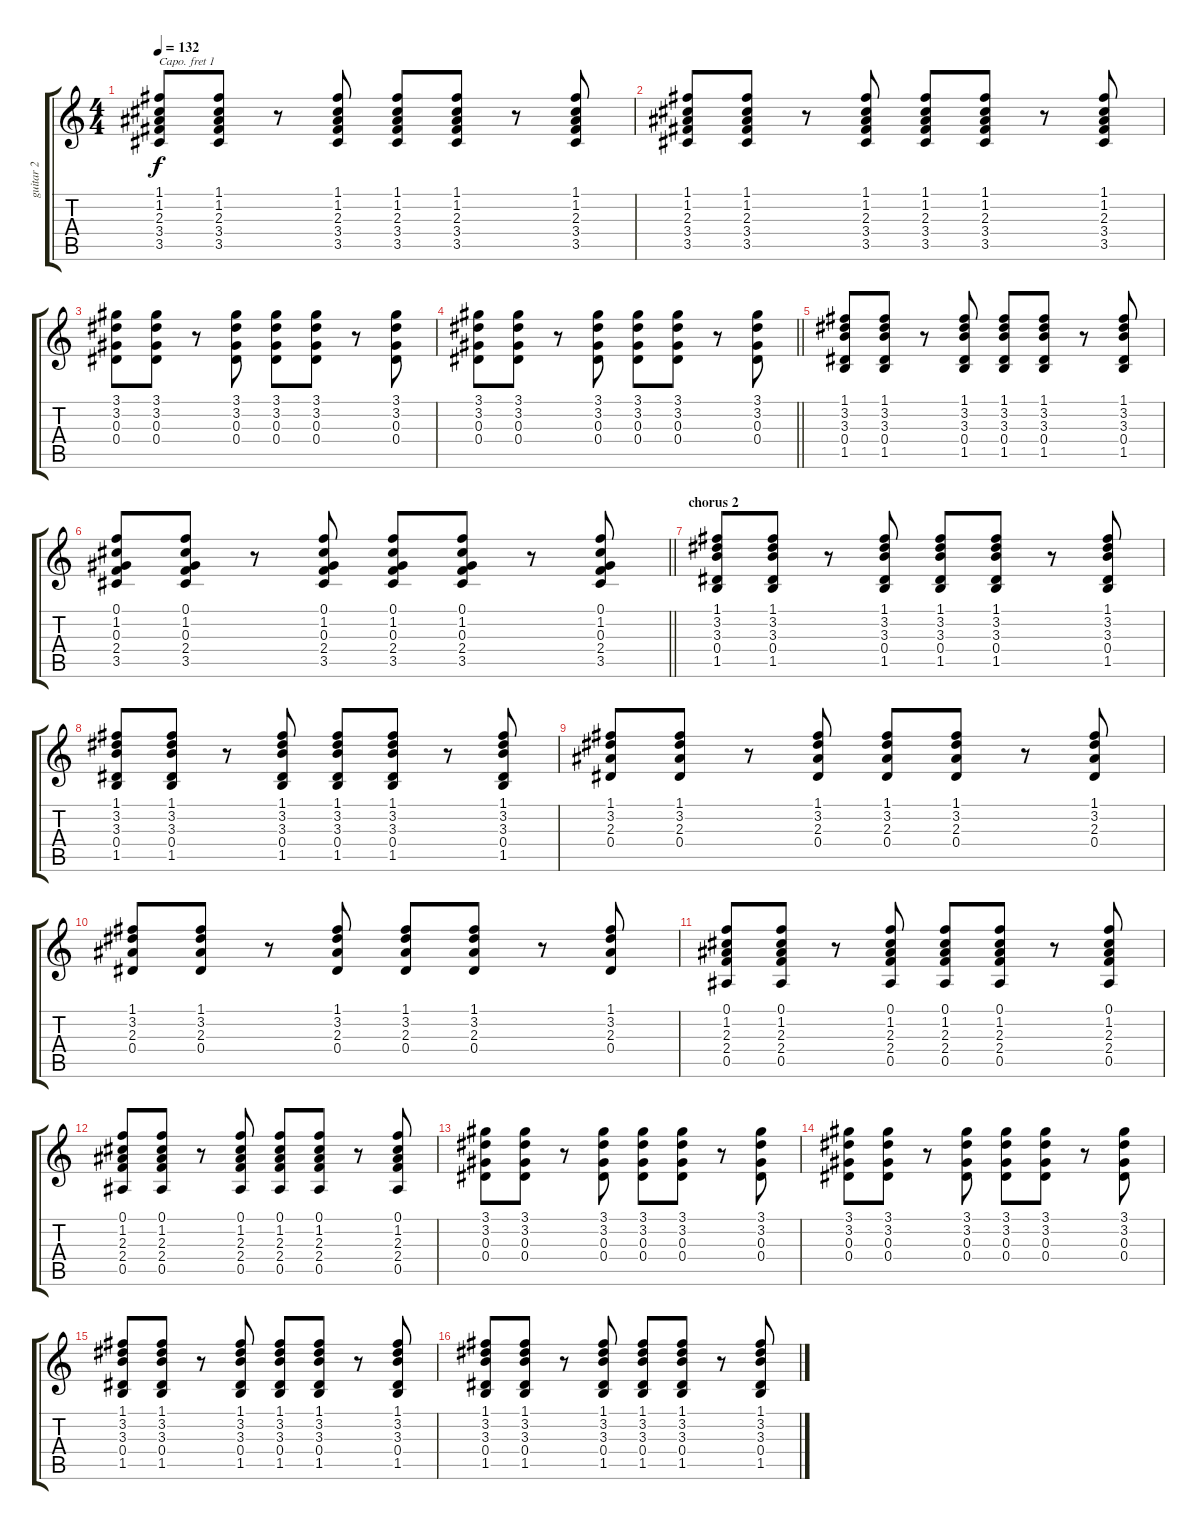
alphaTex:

\track ("guitar 2" "guitar 2") {instrument overdrivenguitar}
\staff {score tabs}
\capo 1
\tuning (E4 B3 G3 D3 A2 E2) {hide}
\ts (4 4)
\tempo 132
\clef g2
\ks c
(1.1 1.2 2.3 3.4 3.5).8{dy f} (1.1 1.2 2.3 3.4 3.5).8 r.8 (1.1 1.2 2.3 3.4 3.5).8 (1.1 1.2 2.3 3.4 3.5).8 (1.1 1.2 2.3 3.4 3.5).8 r.8 (1.1 1.2 2.3 3.4 3.5).8 |
(1.1 1.2 2.3 3.4 3.5).8 (1.1 1.2 2.3 3.4 3.5).8 r.8 (1.1 1.2 2.3 3.4 3.5).8 (1.1 1.2 2.3 3.4 3.5).8 (1.1 1.2 2.3 3.4 3.5).8 r.8 (1.1 1.2 2.3 3.4 3.5).8 |
(3.1 3.2 0.3 0.4).8 (3.1 3.2 0.3 0.4).8 r.8 (3.1 3.2 0.3 0.4).8 (3.1 3.2 0.3 0.4).8 (3.1 3.2 0.3 0.4).8 r.8 (3.1 3.2 0.3 0.4).8 |
\barLineRight lightlight
(3.1 3.2 0.3 0.4).8 (3.1 3.2 0.3 0.4).8 r.8 (3.1 3.2 0.3 0.4).8 (3.1 3.2 0.3 0.4).8 (3.1 3.2 0.3 0.4).8 r.8 (3.1 3.2 0.3 0.4).8 |
(1.1 3.2 3.3 0.4 1.5).8 (1.1 3.2 3.3 0.4 1.5).8 r.8 (1.1 3.2 3.3 0.4 1.5).8 (1.1 3.2 3.3 0.4 1.5).8 (1.1 3.2 3.3 0.4 1.5).8 r.8 (1.1 3.2 3.3 0.4 1.5).8 |
\barLineRight lightlight
(0.1 1.2 0.3 2.4 3.5).8 (0.1 1.2 0.3 2.4 3.5).8 r.8 (0.1 1.2 0.3 2.4 3.5).8 (0.1 1.2 0.3 2.4 3.5).8 (0.1 1.2 0.3 2.4 3.5).8 r.8 (0.1 1.2 0.3 2.4 3.5).8 |
\section ("" "chorus 2")
(1.1 3.2 3.3 0.4 1.5).8 (1.1 3.2 3.3 0.4 1.5).8 r.8 (1.1 3.2 3.3 0.4 1.5).8 (1.1 3.2 3.3 0.4 1.5).8 (1.1 3.2 3.3 0.4 1.5).8 r.8 (1.1 3.2 3.3 0.4 1.5).8 |
(1.1 3.2 3.3 0.4 1.5).8 (1.1 3.2 3.3 0.4 1.5).8 r.8 (1.1 3.2 3.3 0.4 1.5).8 (1.1 3.2 3.3 0.4 1.5).8 (1.1 3.2 3.3 0.4 1.5).8 r.8 (1.1 3.2 3.3 0.4 1.5).8 |
(1.1 3.2 2.3 0.4).8 (1.1 3.2 2.3 0.4).8 r.8 (1.1 3.2 2.3 0.4).8 (1.1 3.2 2.3 0.4).8 (1.1 3.2 2.3 0.4).8 r.8 (1.1 3.2 2.3 0.4).8 |
(1.1 3.2 2.3 0.4).8 (1.1 3.2 2.3 0.4).8 r.8 (1.1 3.2 2.3 0.4).8 (1.1 3.2 2.3 0.4).8 (1.1 3.2 2.3 0.4).8 r.8 (1.1 3.2 2.3 0.4).8 |
(0.1 1.2 2.3 2.4 0.5).8 (0.1 1.2 2.3 2.4 0.5).8 r.8 (0.1 1.2 2.3 2.4 0.5).8 (0.1 1.2 2.3 2.4 0.5).8 (0.1 1.2 2.3 2.4 0.5).8 r.8 (0.1 1.2 2.3 2.4 0.5).8 |
(0.1 1.2 2.3 2.4 0.5).8 (0.1 1.2 2.3 2.4 0.5).8 r.8 (0.1 1.2 2.3 2.4 0.5).8 (0.1 1.2 2.3 2.4 0.5).8 (0.1 1.2 2.3 2.4 0.5).8 r.8 (0.1 1.2 2.3 2.4 0.5).8 |
(3.1 3.2 0.3 0.4).8 (3.1 3.2 0.3 0.4).8 r.8 (3.1 3.2 0.3 0.4).8 (3.1 3.2 0.3 0.4).8 (3.1 3.2 0.3 0.4).8 r.8 (3.1 3.2 0.3 0.4).8 |
(3.1 3.2 0.3 0.4).8 (3.1 3.2 0.3 0.4).8 r.8 (3.1 3.2 0.3 0.4).8 (3.1 3.2 0.3 0.4).8 (3.1 3.2 0.3 0.4).8 r.8 (3.1 3.2 0.3 0.4).8 |
(1.1 3.2 3.3 0.4 1.5).8 (1.1 3.2 3.3 0.4 1.5).8 r.8 (1.1 3.2 3.3 0.4 1.5).8 (1.1 3.2 3.3 0.4 1.5).8 (1.1 3.2 3.3 0.4 1.5).8 r.8 (1.1 3.2 3.3 0.4 1.5).8 |
(1.1 3.2 3.3 0.4 1.5).8 (1.1 3.2 3.3 0.4 1.5).8 r.8 (1.1 3.2 3.3 0.4 1.5).8 (1.1 3.2 3.3 0.4 1.5).8 (1.1 3.2 3.3 0.4 1.5).8 r.8 (1.1 3.2 3.3 0.4 1.5).8
